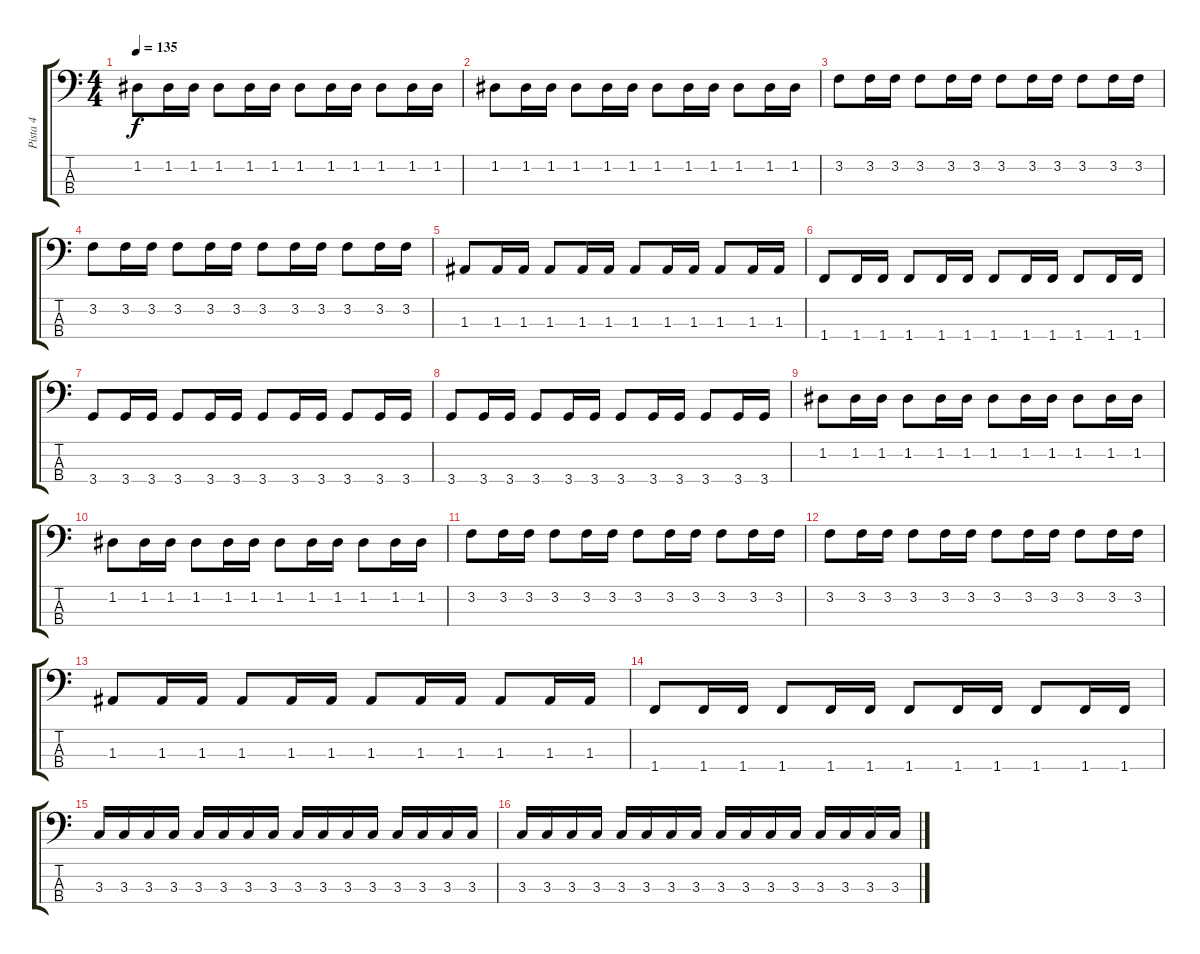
\track ("Pista 4" "Pista 4") {instrument electricbassfinger}
\staff {score tabs}
\tuning (G2 D2 A1 E1) {hide}
\ts (4 4)
\tempo 135
\clef f4
\ks c
1.2.8{dy f} 1.2.16 1.2.16 1.2.8 1.2.16 1.2.16 1.2.8 1.2.16 1.2.16 1.2.8 1.2.16 1.2.16 |
1.2.8 1.2.16 1.2.16 1.2.8 1.2.16 1.2.16 1.2.8 1.2.16 1.2.16 1.2.8 1.2.16 1.2.16 |
3.2.8 3.2.16 3.2.16 3.2.8 3.2.16 3.2.16 3.2.8 3.2.16 3.2.16 3.2.8 3.2.16 3.2.16 |
3.2.8 3.2.16 3.2.16 3.2.8 3.2.16 3.2.16 3.2.8 3.2.16 3.2.16 3.2.8 3.2.16 3.2.16 |
1.3.8 1.3.16 1.3.16 1.3.8 1.3.16 1.3.16 1.3.8 1.3.16 1.3.16 1.3.8 1.3.16 1.3.16 |
1.4.8 1.4.16 1.4.16 1.4.8 1.4.16 1.4.16 1.4.8 1.4.16 1.4.16 1.4.8 1.4.16 1.4.16 |
3.4.8 3.4.16 3.4.16 3.4.8 3.4.16 3.4.16 3.4.8 3.4.16 3.4.16 3.4.8 3.4.16 3.4.16 |
3.4.8 3.4.16 3.4.16 3.4.8 3.4.16 3.4.16 3.4.8 3.4.16 3.4.16 3.4.8 3.4.16 3.4.16 |
1.2.8 1.2.16 1.2.16 1.2.8 1.2.16 1.2.16 1.2.8 1.2.16 1.2.16 1.2.8 1.2.16 1.2.16 |
1.2.8 1.2.16 1.2.16 1.2.8 1.2.16 1.2.16 1.2.8 1.2.16 1.2.16 1.2.8 1.2.16 1.2.16 |
3.2.8 3.2.16 3.2.16 3.2.8 3.2.16 3.2.16 3.2.8 3.2.16 3.2.16 3.2.8 3.2.16 3.2.16 |
3.2.8 3.2.16 3.2.16 3.2.8 3.2.16 3.2.16 3.2.8 3.2.16 3.2.16 3.2.8 3.2.16 3.2.16 |
1.3.8 1.3.16 1.3.16 1.3.8 1.3.16 1.3.16 1.3.8 1.3.16 1.3.16 1.3.8 1.3.16 1.3.16 |
1.4.8 1.4.16 1.4.16 1.4.8 1.4.16 1.4.16 1.4.8 1.4.16 1.4.16 1.4.8 1.4.16 1.4.16 |
3.3.16 3.3.16 3.3.16 3.3.16 3.3.16 3.3.16 3.3.16 3.3.16 3.3.16 3.3.16 3.3.16 3.3.16 3.3.16 3.3.16 3.3.16 3.3.16 |
3.3.16 3.3.16 3.3.16 3.3.16 3.3.16 3.3.16 3.3.16 3.3.16 3.3.16 3.3.16 3.3.16 3.3.16 3.3.16 3.3.16 3.3.16 3.3.16
